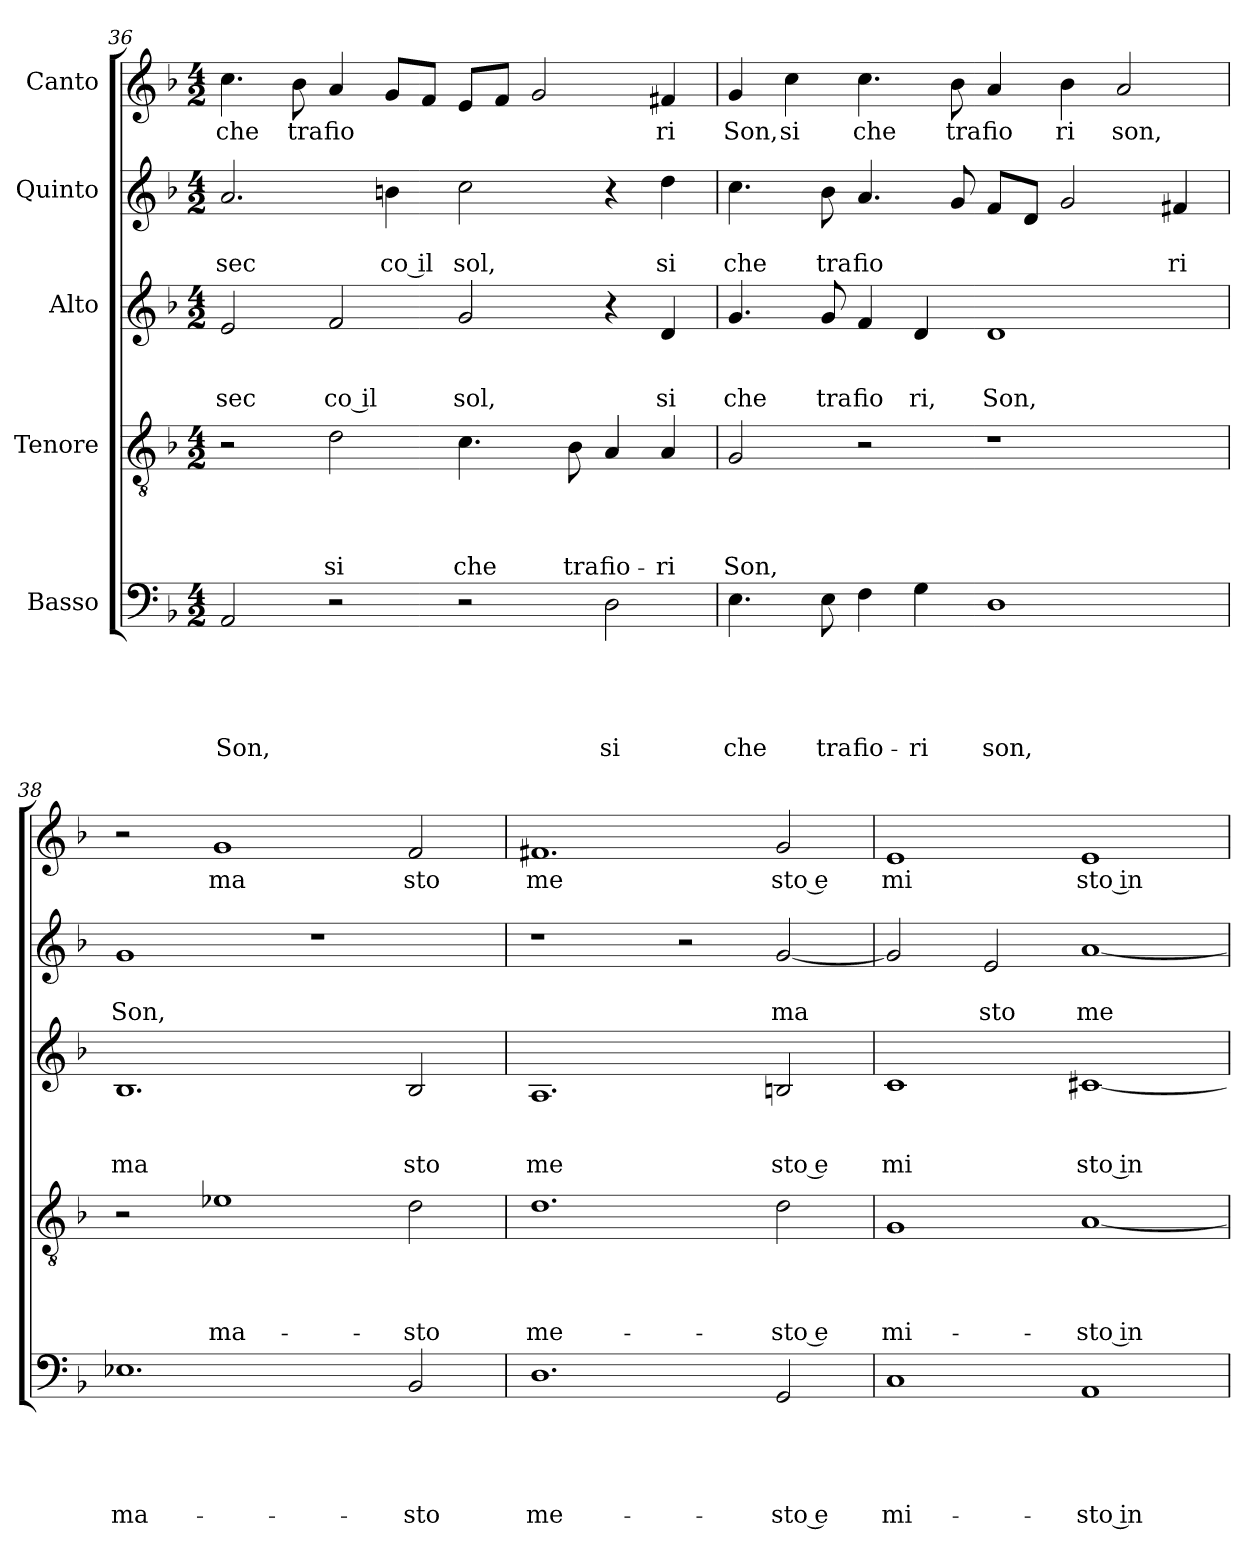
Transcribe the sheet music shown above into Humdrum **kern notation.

**kern	**text	**text	**text	**text	**text	**kern	**text	**text	**text	**text	**kern	**text	**text	**text	**kern	**text	**text	**kern	**text
*part5	*part5	*part5	*part5	*part5	*part5	*part4	*part4	*part4	*part4	*part4	*part3	*part3	*part3	*part3	*part2	*part2	*part2	*part1	*part1
*staff5	*staff5	*staff5	*staff5	*staff5	*staff5	*staff4	*staff4	*staff4	*staff4	*staff4	*staff3	*staff3	*staff3	*staff3	*staff2	*staff2	*staff2	*staff1	*staff1
*I"Basso	*	*	*	*	*	*I"Tenore	*	*	*	*	*I"Alto	*	*	*	*I"Quinto	*	*	*I"Canto	*
!!LO:PB:g=z
*clefF4	*	*	*	*	*	*clefGv2	*	*	*	*	*clefG2	*	*	*	*clefG2	*	*	*clefG2	*
*ITrd1c2	*	*	*	*	*	*	*	*	*	*	*	*	*	*	*	*	*	*	*
*k[b-e-a-]	*	*	*	*	*	*k[b-]	*	*	*	*	*k[b-]	*	*	*	*k[b-]	*	*	*k[b-]	*
*E-:	*	*	*	*	*	*F:	*	*	*	*	*F:	*	*	*	*F:	*	*	*F:	*
*M4/2	*	*	*	*	*	*M4/2	*	*	*	*	*M4/2	*	*	*	*M4/2	*	*	*M4/2	*
=36	=36	=36	=36	=36	=36	=36	=36	=36	=36	=36	=36	=36	=36	=36	=36	=36	=36	=36	=36
!	!	!	!	!	!LO:LY:b	!	!	!	!	!	!	!	!	!LO:LY:b	!	!	!LO:LY:b	!	!LO:LY:b
2GG/	.	.	.	.	Son,	2r	.	.	.	.	2e/	.	.	sec	2.a/	.	sec	4.cc\	che
!	!	!	!	!	!	!	!	!	!	!	!	!	!	!	!	!	!	!	!LO:LY:b
.	.	.	.	.	.	.	.	.	.	.	.	.	.	.	.	.	.	8b-\	tra
!	!	!	!	!	!	!	!	!	!	!LO:LY:b	!	!	!	!LO:LY:b:rj	!	!	!	!	!LO:LY:b
2r	.	.	.	.	.	2d\	.	.	.	si	2f/	.	.	co il	.	.	.	4a/	fio
!	!	!	!	!	!	!	!	!	!	!	!	!	!	!	!	!	!LO:LY:b:rj	!	!
.	.	.	.	.	.	.	.	.	.	.	.	.	.	.	4bn\	.	co il	8g/L	.
.	.	.	.	.	.	.	.	.	.	.	.	.	.	.	.	.	.	8f/J	.
!	!	!	!	!	!	!	!	!	!	!LO:LY:b	!	!	!	!LO:LY:b	!	!	!LO:LY:b	!	!
2r	.	.	.	.	.	4.c\	.	.	.	che	2g/	.	.	sol,	2cc\	.	sol,	8e/L	.
.	.	.	.	.	.	.	.	.	.	.	.	.	.	.	.	.	.	8f/J	.
.	.	.	.	.	.	.	.	.	.	.	.	.	.	.	.	.	.	2g/	.
!	!	!	!	!	!	!	!	!	!	!LO:LY:b	!	!	!	!	!	!	!	!	!
.	.	.	.	.	.	8B-\	.	.	.	tra	.	.	.	.	.	.	.	.	.
!	!	!	!	!	!LO:LY:b	!	!	!	!	!LO:LY:b	!	!	!	!	!	!	!	!	!
2C\	.	.	.	.	si	4A/	.	.	.	fio-	4r	.	.	.	4r	.	.	.	.
!	!	!	!	!	!	!	!	!	!	!LO:LY:b	!	!	!	!LO:LY:b	!	!	!LO:LY:b	!	!LO:LY:b
.	.	.	.	.	.	4A/	.	.	.	-ri	4d/	.	.	si	4dd\	.	si	4f#X/	ri
=37	=37	=37	=37	=37	=37	=37	=37	=37	=37	=37	=37	=37	=37	=37	=37	=37	=37	=37	=37
!	!	!	!	!	!LO:LY:b	!	!	!	!	!LO:LY:b	!	!	!	!LO:LY:b	!	!	!LO:LY:b	!	!LO:LY:b
4.D\	.	.	.	.	che	2G/	.	.	.	Son,	4.g/	.	.	che	4.cc\	.	che	4g/	Son,
!	!	!	!	!	!	!	!	!	!	!	!	!	!	!	!	!	!	!	!LO:LY:b
.	.	.	.	.	.	.	.	.	.	.	.	.	.	.	.	.	.	4cc\	si
!	!	!	!	!	!LO:LY:b	!	!	!	!	!	!	!	!	!LO:LY:b	!	!	!LO:LY:b	!	!
8D\	.	.	.	.	tra	.	.	.	.	.	8g/	.	.	tra	8b-\	.	tra	.	.
!	!	!	!	!	!LO:LY:b	!	!	!	!	!	!	!	!	!LO:LY:b	!	!	!LO:LY:b	!	!LO:LY:b
4E-\	.	.	.	.	fio-	2r	.	.	.	.	4f/	.	.	fio	4.a/	.	fio	4.cc\	che
!	!	!	!	!	!LO:LY:b	!	!	!	!	!	!	!	!	!LO:LY:b	!	!	!	!	!
4F\	.	.	.	.	-ri	.	.	.	.	.	4d/	.	.	ri,	.	.	.	.	.
!	!	!	!	!	!	!	!	!	!	!	!	!	!	!	!	!	!	!	!LO:LY:b
.	.	.	.	.	.	.	.	.	.	.	.	.	.	.	8g/	.	.	8b-\	tra
!	!	!	!	!	!LO:LY:b	!	!	!	!	!	!	!	!	!LO:LY:b	!	!	!	!	!LO:LY:b
1C	.	.	.	.	son,	1r	.	.	.	.	1d	.	.	Son,	8f/L	.	.	4a/	fio
.	.	.	.	.	.	.	.	.	.	.	.	.	.	.	8d/J	.	.	.	.
!	!	!	!	!	!	!	!	!	!	!	!	!	!	!	!	!	!	!	!LO:LY:b
.	.	.	.	.	.	.	.	.	.	.	.	.	.	.	2g/	.	.	4b-\	ri
!	!	!	!	!	!	!	!	!	!	!	!	!	!	!	!	!	!	!	!LO:LY:b
.	.	.	.	.	.	.	.	.	.	.	.	.	.	.	.	.	.	2a/	son,
!	!	!	!	!	!	!	!	!	!	!	!	!	!	!	!	!	!LO:LY:b	!	!
.	.	.	.	.	.	.	.	.	.	.	.	.	.	.	4f#X/	.	ri	.	.
=38	=38	=38	=38	=38	=38	=38	=38	=38	=38	=38	=38	=38	=38	=38	=38	=38	=38	=38	=38
!	!	!	!	!	!LO:LY:b	!	!	!	!	!	!	!	!	!LO:LY:b	!	!	!LO:LY:b	!	!
1.D-X	.	.	.	.	ma-	2r	.	.	.	.	1.B-	.	.	ma	1g	.	Son,	2r	.
!	!	!	!	!	!	!	!	!	!	!LO:LY:b	!	!	!	!	!	!	!	!	!LO:LY:b
.	.	.	.	.	.	1e-X	.	.	.	ma-	.	.	.	.	.	.	.	1g	ma
.	.	.	.	.	.	.	.	.	.	.	.	.	.	.	1r	.	.	.	.
!	!	!	!	!	!LO:LY:b	!	!	!	!	!LO:LY:b	!	!	!	!LO:LY:b	!	!	!	!	!LO:LY:b
2AA-/	.	.	.	.	-sto	2d\	.	.	.	-sto	2B-/	.	.	sto	.	.	.	2f/	sto
=39	=39	=39	=39	=39	=39	=39	=39	=39	=39	=39	=39	=39	=39	=39	=39	=39	=39	=39	=39
!	!	!	!	!	!LO:LY:b	!	!	!	!	!LO:LY:b	!	!	!	!LO:LY:b	!	!	!	!	!LO:LY:b
1.C	.	.	.	.	me-	1.d	.	.	.	me-	1.A	.	.	me	1r	.	.	1.f#X	me
.	.	.	.	.	.	.	.	.	.	.	.	.	.	.	2r	.	.	.	.
!	!	!	!	!	!LO:LY:b:rj	!	!	!	!	!LO:LY:b:rj	!	!	!	!LO:LY:b:rj	!	!	!LO:LY:b	!	!LO:LY:b:rj
2FF/	.	.	.	.	-sto e	2d\	.	.	.	-sto e	2Bn/	.	.	sto e	[<2g/	.	ma	2g/	sto e
=40	=40	=40	=40	=40	=40	=40	=40	=40	=40	=40	=40	=40	=40	=40	=40	=40	=40	=40	=40
!	!	!	!	!	!LO:LY:b	!	!	!	!	!LO:LY:b	!	!	!	!LO:LY:b	!	!	!	!	!LO:LY:b
1BB-	.	.	.	.	mi-	1G	.	.	.	mi-	1c	.	.	mi	2g/]	.	.	1e	mi
!	!	!	!	!	!	!	!	!	!	!	!	!	!	!	!	!	!LO:LY:b	!	!
.	.	.	.	.	.	.	.	.	.	.	.	.	.	.	2e/	.	sto	.	.
!	!	!	!	!	!LO:LY:b:rj	!	!	!	!	!LO:LY:b	!	!	!	!LO:LY:b	!	!	!LO:LY:b	!	!LO:LY:b:rj
1GG	.	.	.	.	-sto in	[<1A	.	.	.	-sto in	[<1c#X	.	.	sto in	[<1a	.	me	1e	sto in
=	=	=	=	=	=	=	=	=	=	=	=	=	=	=	=	=	=	=	=
*-	*-	*-	*-	*-	*-	*-	*-	*-	*-	*-	*-	*-	*-	*-	*-	*-	*-	*-	*-
